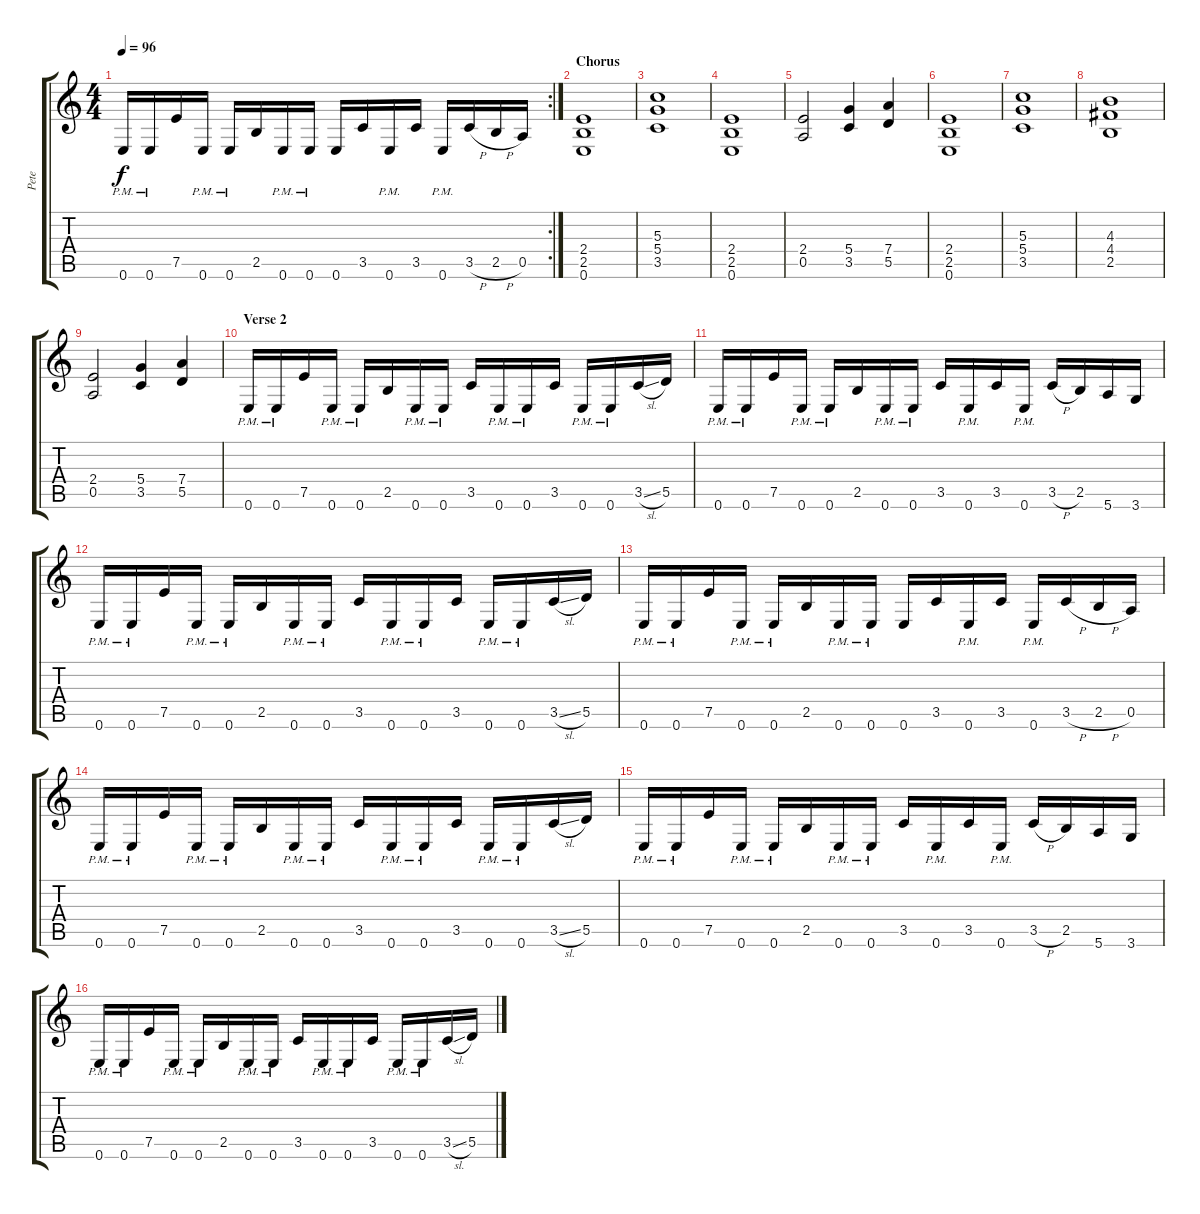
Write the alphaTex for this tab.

\track ("Pete" "Pete") {instrument distortionguitar}
\staff {score tabs}
\tuning (E4 B3 G3 D3 A2 E2) {hide}
\rc 2
\ts (4 4)
\tempo 96
\clef g2
\ks c
0.6{pm}.16{dy f} 0.6{pm}.16 7.5.16 0.6{pm}.16 0.6{pm}.16 2.5.16 0.6{pm}.16 0.6{pm}.16 0.6.16 3.5.16 0.6{pm}.16 3.5.16 0.6{pm}.16 3.5{h}.16 2.5{h}.16 0.5.16 |
\section ("" "Chorus")
(2.4 2.5 0.6).1 |
(5.3 5.4 3.5).1 |
(2.4 2.5 0.6).1 |
(2.4 0.5).2 (5.4 3.5).4 (7.4 5.5).4 |
(2.4 2.5 0.6).1 |
(5.3 5.4 3.5).1 |
(4.3 4.4 2.5).1 |
(2.4 0.5).2 (5.4 3.5).4 (7.4 5.5).4 |
\section ("" "Verse 2")
0.6{pm}.16 0.6{pm}.16 7.5.16 0.6{pm}.16 0.6{pm}.16 2.5.16 0.6{pm}.16 0.6{pm}.16 3.5.16 0.6{pm}.16 0.6{pm}.16 3.5.16 0.6{pm}.16 0.6{pm}.16 3.5{sl}.16 5.5.16 |
0.6{pm}.16 0.6{pm}.16 7.5.16 0.6{pm}.16 0.6{pm}.16 2.5.16 0.6{pm}.16 0.6{pm}.16 3.5.16 0.6{pm}.16 3.5.16 0.6{pm}.16 3.5{h}.16 2.5.16 5.6.16 3.6.16 |
0.6{pm}.16 0.6{pm}.16 7.5.16 0.6{pm}.16 0.6{pm}.16 2.5.16 0.6{pm}.16 0.6{pm}.16 3.5.16 0.6{pm}.16 0.6{pm}.16 3.5.16 0.6{pm}.16 0.6{pm}.16 3.5{sl}.16 5.5.16 |
0.6{pm}.16 0.6{pm}.16 7.5.16 0.6{pm}.16 0.6{pm}.16 2.5.16 0.6{pm}.16 0.6{pm}.16 0.6.16 3.5.16 0.6{pm}.16 3.5.16 0.6{pm}.16 3.5{h}.16 2.5{h}.16 0.5.16 |
0.6{pm}.16 0.6{pm}.16 7.5.16 0.6{pm}.16 0.6{pm}.16 2.5.16 0.6{pm}.16 0.6{pm}.16 3.5.16 0.6{pm}.16 0.6{pm}.16 3.5.16 0.6{pm}.16 0.6{pm}.16 3.5{sl}.16 5.5.16 |
0.6{pm}.16 0.6{pm}.16 7.5.16 0.6{pm}.16 0.6{pm}.16 2.5.16 0.6{pm}.16 0.6{pm}.16 3.5.16 0.6{pm}.16 3.5.16 0.6{pm}.16 3.5{h}.16 2.5.16 5.6.16 3.6.16 |
0.6{pm}.16 0.6{pm}.16 7.5.16 0.6{pm}.16 0.6{pm}.16 2.5.16 0.6{pm}.16 0.6{pm}.16 3.5.16 0.6{pm}.16 0.6{pm}.16 3.5.16 0.6{pm}.16 0.6{pm}.16 3.5{sl}.16 5.5.16
